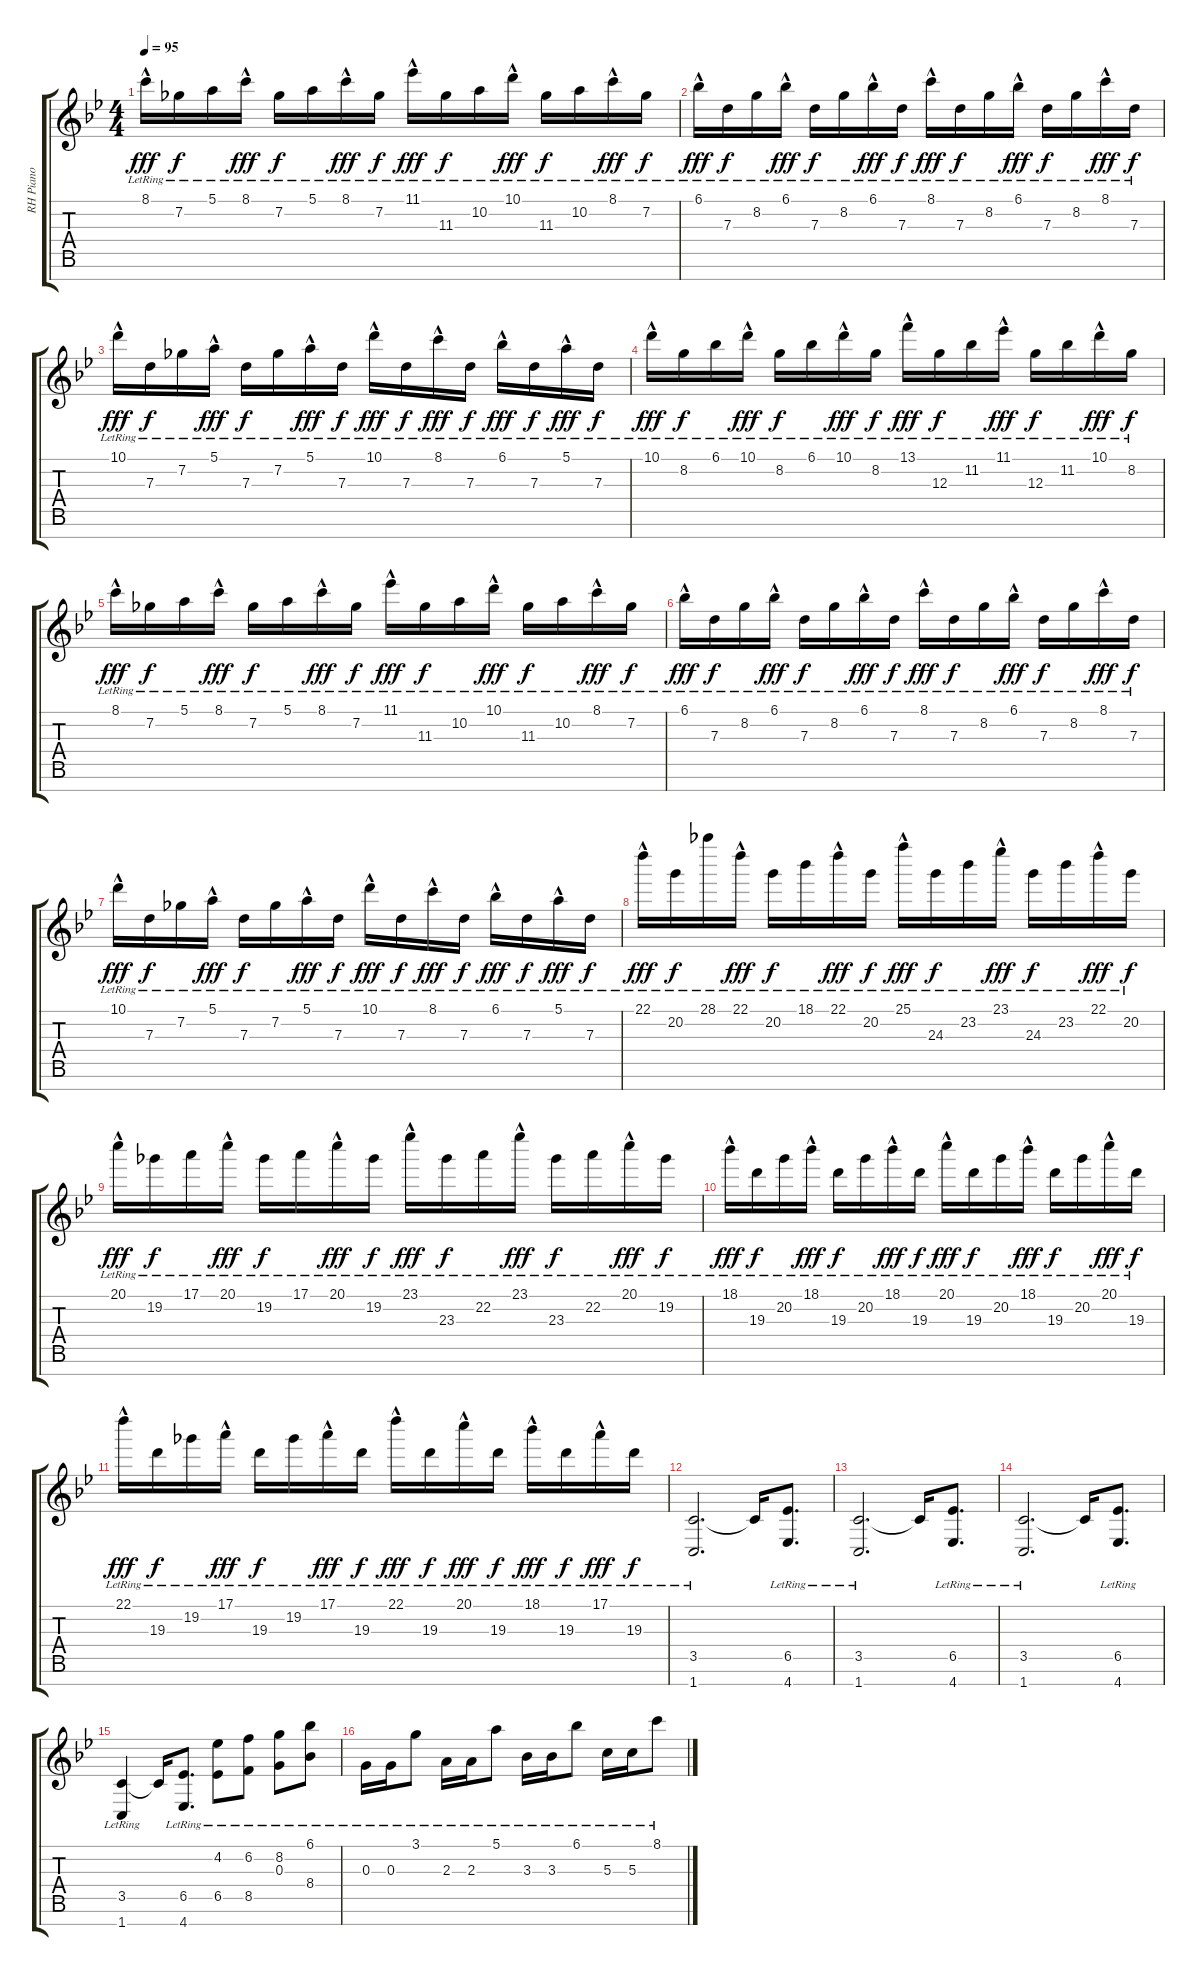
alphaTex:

\track ("RH Piano" "RH Piano") {instrument acousticgrandpiano}
\staff {score tabs}
\tuning (E5 B4 G4 D4 A3 E3 B2) {hide}
\ts (4 4)
\tempo 95
\clef g2
\ks gminor
8.1{hac lr}.16{dy fff} 7.2{lr}.16{dy f} 5.1{lr}.16 8.1{hac lr}.16{dy fff} 7.2{lr}.16{dy f} 5.1{lr}.16 8.1{hac lr}.16{dy fff} 7.2{lr}.16{dy f} 11.1{hac lr}.16{dy fff} 11.3{lr}.16{dy f} 10.2{lr}.16 10.1{hac lr}.16{dy fff} 11.3{lr}.16{dy f} 10.2{lr}.16 8.1{hac lr}.16{dy fff} 7.2{lr}.16{dy f} |
6.1{hac lr}.16{dy fff} 7.3{lr}.16{dy f} 8.2{lr}.16 6.1{hac lr}.16{dy fff} 7.3{lr}.16{dy f} 8.2{lr}.16 6.1{hac lr}.16{dy fff} 7.3{lr}.16{dy f} 8.1{hac lr}.16{dy fff} 7.3{lr}.16{dy f} 8.2{lr}.16 6.1{hac lr}.16{dy fff} 7.3{lr}.16{dy f} 8.2{lr}.16 8.1{hac lr}.16{dy fff} 7.3{lr}.16{dy f} |
10.1{hac lr}.16{dy fff} 7.3{lr}.16{dy f} 7.2{lr}.16 5.1{hac lr}.16{dy fff} 7.3{lr}.16{dy f} 7.2{lr}.16 5.1{hac lr}.16{dy fff} 7.3{lr}.16{dy f} 10.1{hac lr}.16{dy fff} 7.3{lr}.16{dy f} 8.1{hac lr}.16{dy fff} 7.3{lr}.16{dy f} 6.1{hac lr}.16{dy fff} 7.3{lr}.16{dy f} 5.1{hac lr}.16{dy fff} 7.3{lr}.16{dy f} |
10.1{hac lr}.16{dy fff} 8.2{lr}.16{dy f} 6.1{lr}.16 10.1{hac lr}.16{dy fff} 8.2{lr}.16{dy f} 6.1{lr}.16 10.1{hac lr}.16{dy fff} 8.2{lr}.16{dy f} 13.1{hac lr}.16{dy fff} 12.3{lr}.16{dy f} 11.2{lr}.16 11.1{hac lr}.16{dy fff} 12.3{lr}.16{dy f} 11.2{lr}.16 10.1{hac lr}.16{dy fff} 8.2{lr}.16{dy f} |
8.1{hac lr}.16{dy fff} 7.2{lr}.16{dy f} 5.1{lr}.16 8.1{hac lr}.16{dy fff} 7.2{lr}.16{dy f} 5.1{lr}.16 8.1{hac lr}.16{dy fff} 7.2{lr}.16{dy f} 11.1{hac lr}.16{dy fff} 11.3{lr}.16{dy f} 10.2{lr}.16 10.1{hac lr}.16{dy fff} 11.3{lr}.16{dy f} 10.2{lr}.16 8.1{hac lr}.16{dy fff} 7.2{lr}.16{dy f} |
6.1{hac lr}.16{dy fff} 7.3{lr}.16{dy f} 8.2{lr}.16 6.1{hac lr}.16{dy fff} 7.3{lr}.16{dy f} 8.2{lr}.16 6.1{hac lr}.16{dy fff} 7.3{lr}.16{dy f} 8.1{hac lr}.16{dy fff} 7.3{lr}.16{dy f} 8.2{lr}.16 6.1{hac lr}.16{dy fff} 7.3{lr}.16{dy f} 8.2{lr}.16 8.1{hac lr}.16{dy fff} 7.3{lr}.16{dy f} |
10.1{hac lr}.16{dy fff} 7.3{lr}.16{dy f} 7.2{lr}.16 5.1{hac lr}.16{dy fff} 7.3{lr}.16{dy f} 7.2{lr}.16 5.1{hac lr}.16{dy fff} 7.3{lr}.16{dy f} 10.1{hac lr}.16{dy fff} 7.3{lr}.16{dy f} 8.1{hac lr}.16{dy fff} 7.3{lr}.16{dy f} 6.1{hac lr}.16{dy fff} 7.3{lr}.16{dy f} 5.1{hac lr}.16{dy fff} 7.3{lr}.16{dy f} |
22.1{hac lr}.16{dy fff instrument acousticgrandpiano} 20.2{lr}.16{dy f} 28.1{lr}.16 22.1{hac lr}.16{dy fff} 20.2{lr}.16{dy f} 18.1{lr}.16 22.1{hac lr}.16{dy fff} 20.2{lr}.16{dy f} 25.1{hac lr}.16{dy fff} 24.3{lr}.16{dy f} 23.2{lr}.16 23.1{hac lr}.16{dy fff} 24.3{lr}.16{dy f} 23.2{lr}.16 22.1{hac lr}.16{dy fff} 20.2{lr}.16{dy f} |
20.1{hac lr}.16{dy fff} 19.2{lr}.16{dy f} 17.1{lr}.16 20.1{hac lr}.16{dy fff} 19.2{lr}.16{dy f} 17.1{lr}.16 20.1{hac lr}.16{dy fff} 19.2{lr}.16{dy f} 23.1{hac lr}.16{dy fff} 23.3{lr}.16{dy f} 22.2{lr}.16 23.1{hac lr}.16{dy fff} 23.3{lr}.16{dy f} 22.2{lr}.16 20.1{hac lr}.16{dy fff} 19.2{lr}.16{dy f} |
18.1{hac lr}.16{dy fff} 19.3{lr}.16{dy f} 20.2{lr}.16 18.1{hac lr}.16{dy fff} 19.3{lr}.16{dy f} 20.2{lr}.16 18.1{hac lr}.16{dy fff} 19.3{lr}.16{dy f} 20.1{hac lr}.16{dy fff} 19.3{lr}.16{dy f} 20.2{lr}.16 18.1{hac lr}.16{dy fff} 19.3{lr}.16{dy f} 20.2{lr}.16 20.1{hac lr}.16{dy fff} 19.3{lr}.16{dy f} |
22.1{hac lr}.16{dy fff} 19.3{lr}.16{dy f} 19.2{lr}.16 17.1{hac lr}.16{dy fff} 19.3{lr}.16{dy f} 19.2{lr}.16 17.1{hac lr}.16{dy fff} 19.3{lr}.16{dy f} 22.1{hac lr}.16{dy fff} 19.3{lr}.16{dy f} 20.1{hac lr}.16{dy fff} 19.3{lr}.16{dy f} 18.1{hac lr}.16{dy fff} 19.3{lr}.16{dy f} 17.1{hac lr}.16{dy fff} 19.3{lr}.16{dy f} |
(3.5{lr} 1.7{lr}).2{d} 3.5{t}.16 (6.5{lr} 4.7{lr}).8{d} |
(3.5{lr} 1.7{lr}).2{d} 3.5{t}.16 (6.5{lr} 4.7{lr}).8{d} |
(3.5{lr} 1.7{lr}).2{d} 3.5{t}.16 (6.5{lr} 4.7{lr}).8{d} |
(3.5{lr} 1.7{lr}).4 3.5{t}.16 (6.5{lr} 4.7{lr}).8{d} (4.2{lr} 6.5{lr}).8 (6.2{lr} 8.5{lr}).8 (8.2{lr} 0.3{lr}).8 (6.1{lr} 8.4{lr}).8 |
0.3{lr}.16 0.3{lr}.16 3.1{lr}.8 2.3{lr}.16 2.3{lr}.16 5.1{lr}.8 3.3{lr}.16 3.3{lr}.16 6.1{lr}.8 5.3{lr}.16 5.3{lr}.16 8.1{lr}.8
